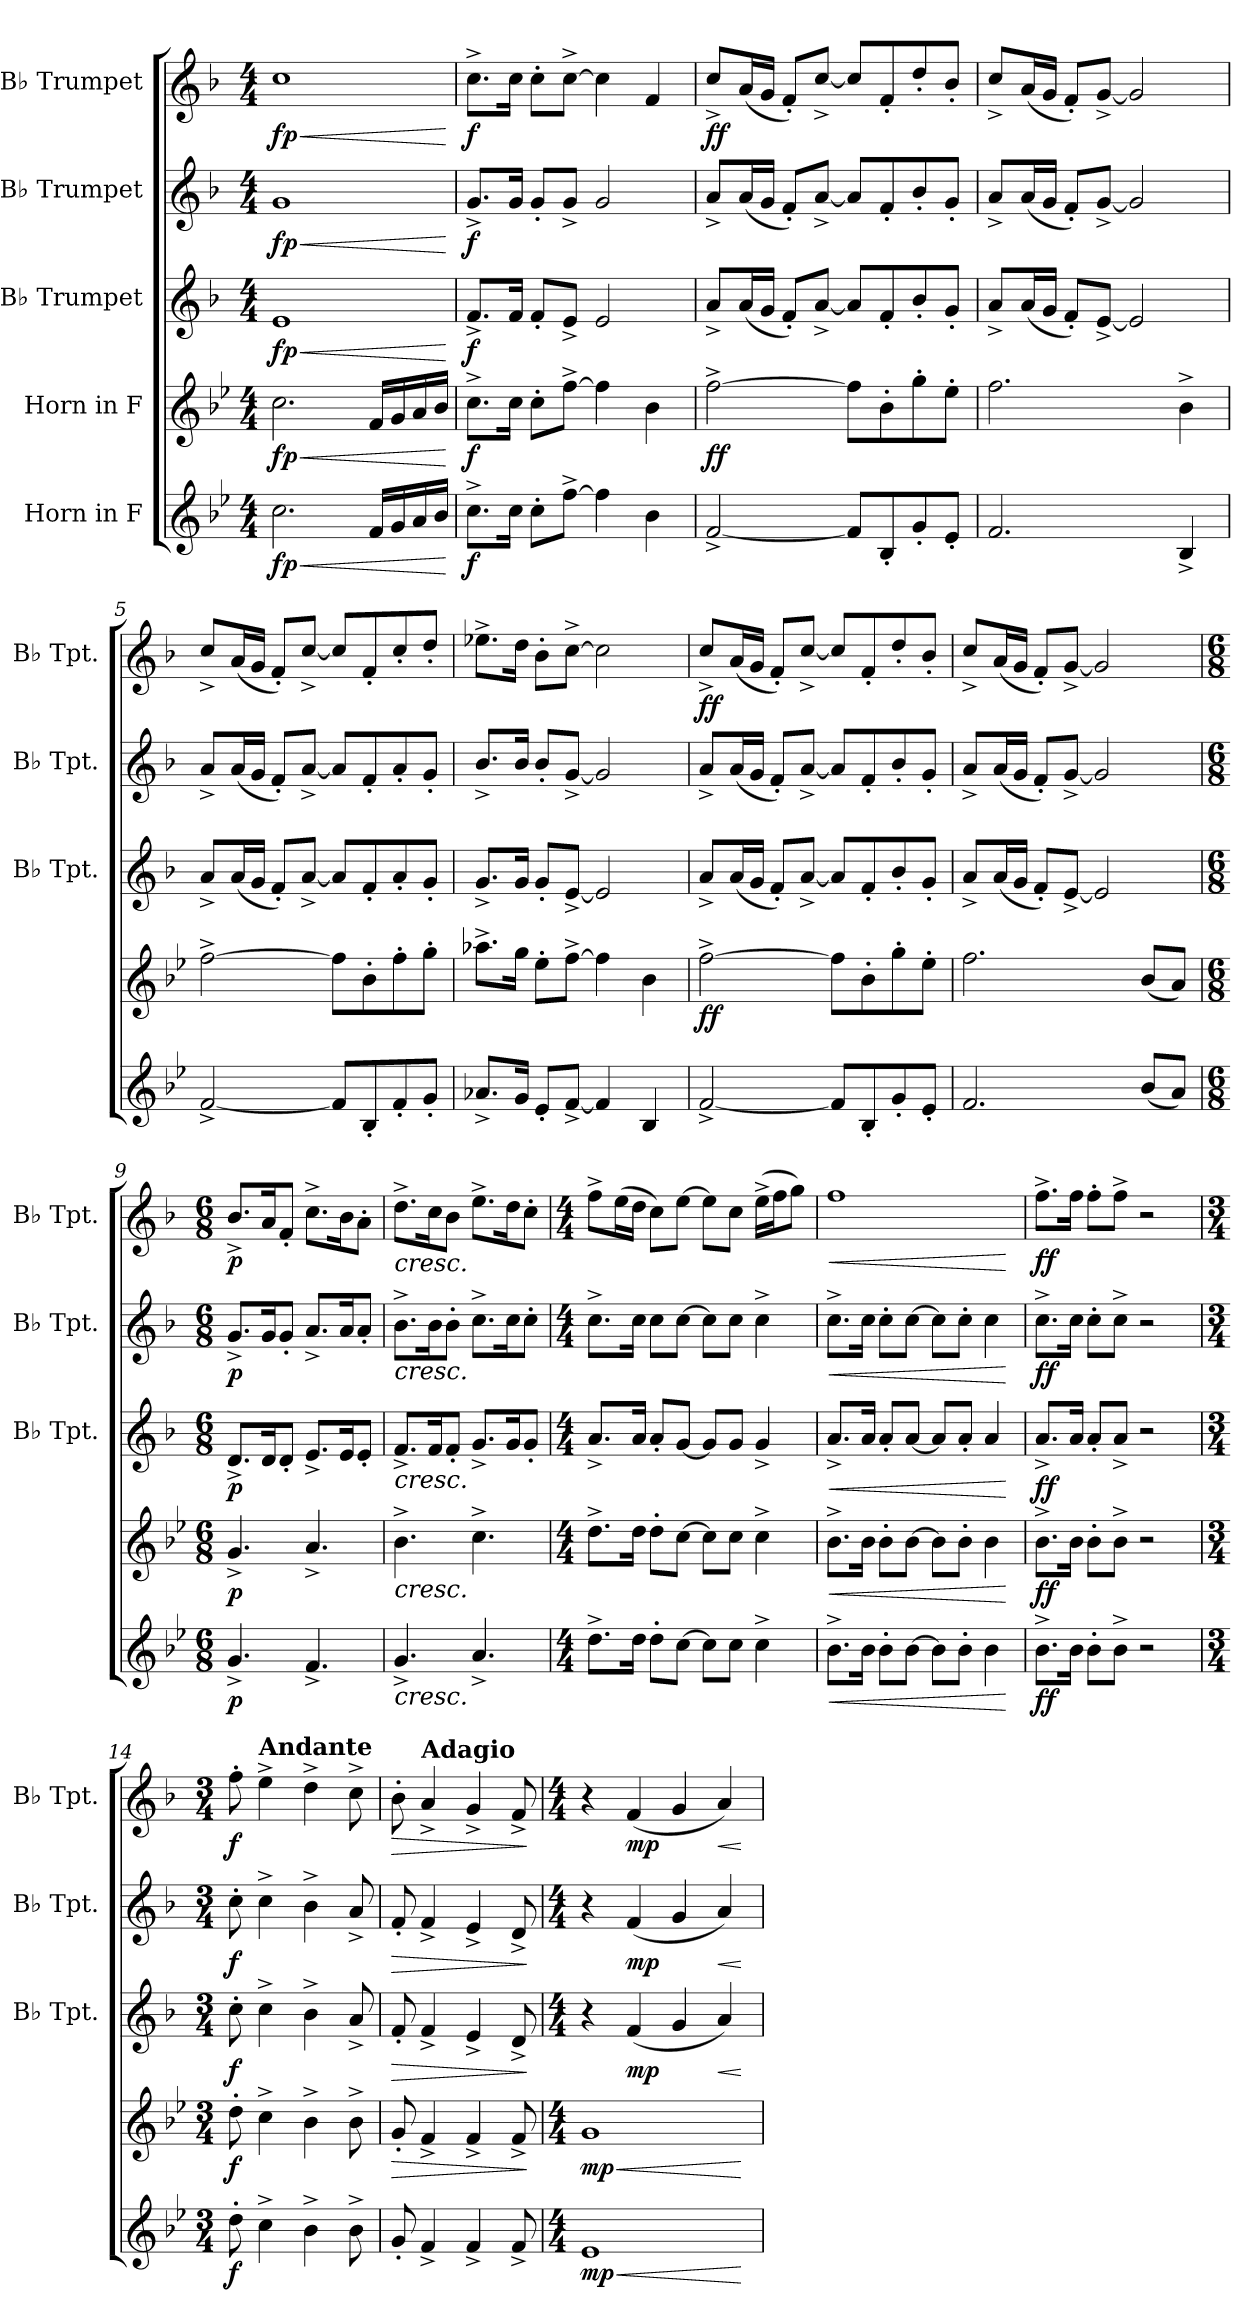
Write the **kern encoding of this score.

**kern	**dynam	**kern	**dynam	**kern	**dynam	**kern	**dynam	**kern	**dynam
*part5	*part5	*part4	*part4	*part3	*part3	*part2	*part2	*part1	*part1
*staff5	*staff5	*staff4	*staff4	*staff3	*staff3	*staff2	*staff2	*staff1	*staff1
*I"Horn in F	*	*I"Horn in F	*	*I"B♭ Trumpet	*	*I"B♭ Trumpet	*	*I"B♭ Trumpet	*
*	*	*	*	*I'B♭ Tpt.	*	*I'B♭ Tpt.	*	*I'B♭ Tpt.	*
*clefG2	*	*clefG2	*	*clefG2	*	*clefG2	*	*clefG2	*
*ITrd4c7	*	*ITrd4c7	*	*ITrd1c2	*	*ITrd1c2	*	*ITrd1c2	*
*k[b-e-a-]	*	*k[b-e-a-]	*	*k[b-e-a-]	*	*k[b-e-a-]	*	*k[b-e-a-]	*
*M4/4	*	*M4/4	*	*M4/4	*	*M4/4	*	*M4/4	*
=1	=1	=1	=1	=1	=1	=1	=1	=1	=1
!	!LO:HP:b	!	!LO:HP:b	!	!LO:HP:b	!	!LO:HP:b	!	!LO:HP:b
!	!LO:DY:n=1:b	!	!LO:DY:n=1:b	!	!LO:DY:n=1:b	!	!LO:DY:n=1:b	!	!LO:DY:n=1:b
2.f\	< fp	2.f\	< fp	1d	< fp	1f	< fp	1b-	< fp
16B-/LL	.	16B-/LL	.	.	.	.	.	.	.
16c/	.	16c/	.	.	.	.	.	.	.
16d/	.	16d/	.	.	.	.	.	.	.
16e-/JJ	.	16e-/JJ	.	.	.	.	.	.	.
.	[	.	[	.	[	.	[	.	[
=2	=2	=2	=2	=2	=2	=2	=2	=2	=2
!	!LO:DY:b	!	!LO:DY:b	!	!LO:DY:b	!	!LO:DY:b	!	!LO:DY:b
8.f^\L	f	8.f^\L	f	8.e-^/L	f	8.f^/L	f	8.b-^\L	f
16f\Jk	.	16f\Jk	.	16e-/Jk	.	16f/Jk	.	16b-\Jk	.
8f'\L	.	8f'\L	.	8e-'/L	.	8f'/L	.	8b-'\L	.
[8b-^\J	.	[8b-^\J	.	8d^/J	.	8f^/J	.	[8b-^\J	.
4b-\]	.	4b-\]	.	2d/	.	2f/	.	4b-\]	.
4e-\	.	4e-\	.	.	.	.	.	4e-/	.
=3	=3	=3	=3	=3	=3	=3	=3	=3	=3
!	!	!	!LO:DY:b	!	!	!	!	!	!LO:DY:b
[2B-^/	.	[2b-^\	ff	8g^/L	.	8g^/L	.	8b-^/L	ff
.	.	.	.	(<16g/L	.	(<16g/L	.	(<16g/L	.
.	.	.	.	16f/JJ	.	16f/JJ	.	16f/JJ	.
.	.	.	.	8e-'/L)	.	8e-'/L)	.	8e-'/L)	.
.	.	.	.	[8g^/J	.	[8g^/J	.	[8b-^/J	.
8B-/L]	.	8b-\L]	.	8g/L]	.	8g/L]	.	8b-/L]	.
8E-'/	.	8e-'\	.	8e-'/	.	8e-'/	.	8e-'/	.
8c'/	.	8cc'\	.	8a-'/	.	8a-'/	.	8cc'/	.
8A-'/J	.	8a-'\J	.	8f'/J	.	8f'/J	.	8a-'/J	.
=4	=4	=4	=4	=4	=4	=4	=4	=4	=4
2.B-/	.	2.b-\	.	8g^/L	.	8g^/L	.	8b-^/L	.
.	.	.	.	(<16g/L	.	(<16g/L	.	(<16g/L	.
.	.	.	.	16f/JJ	.	16f/JJ	.	16f/JJ	.
.	.	.	.	8e-'/L)	.	8e-'/L)	.	8e-'/L)	.
.	.	.	.	[8d^/J	.	[8f^/J	.	[8f^/J	.
.	.	.	.	2d/]	.	2f/]	.	2f/]	.
4E-^/	.	4e-^\	.	.	.	.	.	.	.
=5	=5	=5	=5	=5	=5	=5	=5	=5	=5
[2B-^/	.	[2b-^\	.	8g^/L	.	8g^/L	.	8b-^/L	.
.	.	.	.	(<16g/L	.	(<16g/L	.	(<16g/L	.
.	.	.	.	16f/JJ	.	16f/JJ	.	16f/JJ	.
.	.	.	.	8e-'/L)	.	8e-'/L)	.	8e-'/L)	.
.	.	.	.	[8g^/J	.	[8g^/J	.	[8b-^/J	.
8B-/L]	.	8b-\L]	.	8g/L]	.	8g/L]	.	8b-/L]	.
8E-'/	.	8e-'\	.	8e-'/	.	8e-'/	.	8e-'/	.
8B-'/	.	8b-'\	.	8g'/	.	8g'/	.	8b-'/	.
8c'/J	.	8cc'\J	.	8f'/J	.	8f'/J	.	8cc'/J	.
!!LO:LB:g=z
=6	=6	=6	=6	=6	=6	=6	=6	=6	=6
8.d-X^/L	.	8.dd-X^\L	.	8.f^/L	.	8.a-^/L	.	8.dd-X^\L	.
16c/Jk	.	16cc\Jk	.	16f/Jk	.	16a-/Jk	.	16cc\Jk	.
8A-'/L	.	8a-'\L	.	8f'/L	.	8a-'/L	.	8a-'\L	.
[8B-^/J	.	[8b-^\J	.	[8d^/J	.	[8f^/J	.	[8b-^\J	.
4B-/]	.	4b-\]	.	2d/]	.	2f/]	.	2b-\]	.
4E-/	.	4e-\	.	.	.	.	.	.	.
=7	=7	=7	=7	=7	=7	=7	=7	=7	=7
!	!	!	!LO:DY:b	!	!	!	!	!	!LO:DY:b
[2B-^/	.	[2b-^\	ff	8g^/L	.	8g^/L	.	8b-^/L	ff
.	.	.	.	(<16g/L	.	(<16g/L	.	(<16g/L	.
.	.	.	.	16f/JJ	.	16f/JJ	.	16f/JJ	.
.	.	.	.	8e-'/L)	.	8e-'/L)	.	8e-'/L)	.
.	.	.	.	[8g^/J	.	[8g^/J	.	[8b-^/J	.
8B-/L]	.	8b-\L]	.	8g/L]	.	8g/L]	.	8b-/L]	.
8E-'/	.	8e-'\	.	8e-'/	.	8e-'/	.	8e-'/	.
8c'/	.	8cc'\	.	8a-'/	.	8a-'/	.	8cc'/	.
8A-'/J	.	8a-'\J	.	8f'/J	.	8f'/J	.	8a-'/J	.
=8	=8	=8	=8	=8	=8	=8	=8	=8	=8
2.B-/	.	2.b-\	.	8g^/L	.	8g^/L	.	8b-^/L	.
.	.	.	.	(<16g/L	.	(<16g/L	.	(<16g/L	.
.	.	.	.	16f/JJ	.	16f/JJ	.	16f/JJ	.
.	.	.	.	8e-'/L)	.	8e-'/L)	.	8e-'/L)	.
.	.	.	.	[8d^/J	.	[8f^/J	.	[8f^/J	.
.	.	.	.	2d/]	.	2f/]	.	2f/]	.
(<8e-/L	.	(<8e-/L	.	.	.	.	.	.	.
8d/J)	.	8d/J)	.	.	.	.	.	.	.
=9	=9	=9	=9	=9	=9	=9	=9	=9	=9
*M6/8	*	*M6/8	*	*M6/8	*	*M6/8	*	*M6/8	*
!	!LO:DY:b	!	!LO:DY:b	!	!LO:DY:b	!	!LO:DY:b	!	!LO:DY:b
4.c^/	p	4.c^/	p	8.c^/L	p	8.f^/L	p	8.a-^/L	p
.	.	.	.	16c/K	.	16f/K	.	16g/K	.
.	.	.	.	8c'/J	.	8f'/J	.	8e-'/J	.
4.B-^/	.	4.d^/	.	8.d^/L	.	8.g^/L	.	8.b-^\L	.
.	.	.	.	16d/K	.	16g/K	.	16a-\K	.
.	.	.	.	8d'/J	.	8g'/J	.	8g'\J	.
=10	=10	=10	=10	=10	=10	=10	=10	=10	=10
!	!	!	!	!	!	!	!	!LO:TX:b:i:t=cresc.	!
!	!	!	!	!	!	!LO:TX:b:i:t=cresc.	!	!	!
!	!	!	!	!LO:TX:b:i:t=cresc.	!	!	!	!	!
!	!	!LO:TX:b:i:t=cresc.	!	!	!	!	!	!	!
!LO:TX:b:i:t=cresc.	!	!	!	!	!	!	!	!	!
4.c^/	.	4.e-^\	.	8.e-^/L	.	8.a-^\L	.	8.cc^\L	.
.	.	.	.	16e-/K	.	16a-\K	.	16b-\K	.
.	.	.	.	8e-'/J	.	8a-'\J	.	8a-\J	.
4.d^/	.	4.f^\	.	8.f^/L	.	8.b-^\L	.	8.dd^\L	.
.	.	.	.	16f/K	.	16b-\K	.	16cc\K	.
.	.	.	.	8f'/J	.	8b-'\J	.	8b-'\J	.
!!LO:PB:g=z
=11	=11	=11	=11	=11	=11	=11	=11	=11	=11
*M4/4	*	*M4/4	*	*M4/4	*	*M4/4	*	*M4/4	*
8.g^\L	.	8.g^\L	.	8.g^/L	.	8.b-^\L	.	8ee-^\L	.
.	.	.	.	.	.	.	.	(>16dd\L	.
16g\Jk	.	16g\Jk	.	16g/Jk	.	16b-\Jk	.	16cc\JJ	.
8g'\L	.	8g'\L	.	8g'/L	.	8b-\L	.	8b-\L)	.
[8f\J	.	[8f\J	.	[8f/J	.	[8b-\J	.	[8dd\J	.
8f\L]	.	8f\L]	.	8f/L]	.	8b-\L]	.	8dd\L]	.
8f\J	.	8f\J	.	8f/J	.	8b-\J	.	8b-\J	.
4f^\	.	4f^\	.	4f^/	.	4b-^\	.	(>16dd^\LL	.
.	.	.	.	.	.	.	.	16ee-\J	.
.	.	.	.	.	.	.	.	8ff\J)	.
=12	=12	=12	=12	=12	=12	=12	=12	=12	=12
!	!LO:HP:b	!	!LO:HP:b	!	!LO:HP:b	!	!LO:HP:b	!	!LO:HP:b
8.e-^\L	<	8.e-^\L	<	8.g^/L	<	8.b-^\L	<	1ee-	<
16e-\Jk	.	16e-\Jk	.	16g/Jk	.	16b-\Jk	.	.	.
8e-'\L	.	8e-'\L	.	8g'/L	.	8b-'\L	.	.	.
[8e-\J	.	[8e-\J	.	[8g/J	.	[8b-\J	.	.	.
8e-\L]	.	8e-\L]	.	8g/L]	.	8b-\L]	.	.	.
8e-'\J	.	8e-'\J	.	8g'/J	.	8b-'\J	.	.	.
4e-\	.	4e-\	.	4g/	.	4b-\	.	.	.
.	[	.	[	.	[	.	[	.	[
=13	=13	=13	=13	=13	=13	=13	=13	=13	=13
!	!LO:DY:b	!	!LO:DY:b	!	!LO:DY:b	!	!LO:DY:b	!	!LO:DY:b
8.e-^\L	ff	8.e-^\L	ff	8.g^/L	ff	8.b-^\L	ff	8.ee-^\L	ff
16e-\Jk	.	16e-\Jk	.	16g/Jk	.	16b-\Jk	.	16ee-\Jk	.
8e-'\L	.	8e-'\L	.	8g'/L	.	8b-'\L	.	8ee-'\L	.
8e-^\J	.	8e-^\J	.	8g^/J	.	8b-^\J	.	8ee-^\J	.
2r	.	2r	.	2r	.	2r	.	2r	.
=14	=14	=14	=14	=14	=14	=14	=14	=14	=14
*M3/4	*	*M3/4	*	*M3/4	*	*M3/4	*	*M3/4	*
!	!LO:DY:b	!	!LO:DY:b	!	!LO:DY:b	!	!LO:DY:b	!	!LO:DY:b
8g'\	f	8g'\	f	8b-'\	f	8b-'\	f	8ee-'\	f
!	!	!	!	!	!	!	!	!LO:TX:a:B:t=Andante	!
4f^\	.	4f^\	.	4b-^\	.	4b-^\	.	4dd^\	.
4e-^\	.	4e-^\	.	4a-^\	.	4a-^\	.	4cc^\	.
8e-^\	.	8e-^\	.	8g^/	.	8g^/	.	8b-^\	.
=15	=15	=15	=15	=15	=15	=15	=15	=15	=15
!	!	!	!LO:HP:b	!	!LO:HP:b	!	!LO:HP:b	!	!LO:HP:b
8c'/	.	8c'/	>	8e-'/	>	8e-'/	>	8a-'\	>
!	!	!	!	!	!	!	!	!LO:TX:a:B:t=Adagio	!
4B-^/	.	4B-^/	.	4e-^/	.	4e-^/	.	4g^/	.
4B-^/	.	4B-^/	.	4d^/	.	4d^/	.	4f^/	.
8B-^/	.	8B-^/	.	8c^/	.	8c^/	.	8e-^/	.
.	.	.	]	.	]	.	]	.	]
=16	=16	=16	=16	=16	=16	=16	=16	=16	=16
*M4/4	*	*M4/4	*	*M4/4	*	*M4/4	*	*M4/4	*
!	!LO:HP:b	!	!LO:HP:b	!	!	!	!	!	!
!	!LO:DY:n=1:b	!	!LO:DY:n=1:b	!	!	!	!	!	!
1A-	< mp	1c	< mp	4r	.	4r	.	4r	.
!	!	!	!	!	!LO:DY:b	!	!LO:DY:b	!	!LO:DY:b
.	.	.	.	(<4e-/	mp	(<4e-/	mp	(<4e-/	mp
.	.	.	.	4f/	.	4f/	.	4f/	.
!	!	!	!	!	!LO:HP:b	!	!LO:HP:b	!	!LO:HP:b
.	.	.	.	4g/)	<	4g/)	<	4g/)	<
.	[	.	[	.	[	.	[	.	[
=	=	=	=	=	=	=	=	=	=
*-	*-	*-	*-	*-	*-	*-	*-	*-	*-
